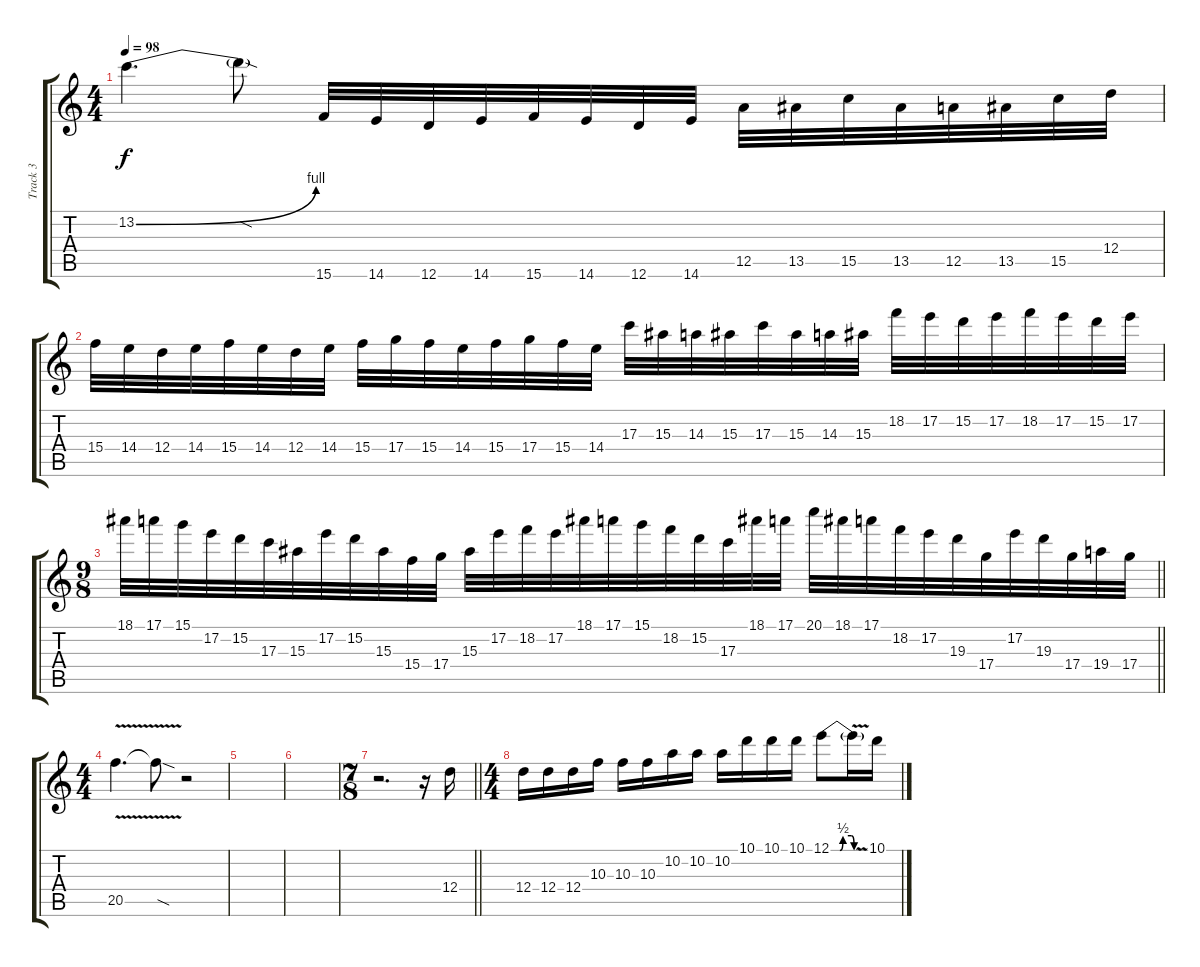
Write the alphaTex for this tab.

\track ("Track 3" "Track 3") {instrument distortionguitar}
\staff {score tabs}
\tuning (E4 B3 G3 D3 A2 D2) {hide}
\ts (4 4)
\tempo 98
\clef g2
\ks c
13.2{be (bend 0 0 60 4)}.4{d dy f} 13.2{sod t}.8 15.6.32 14.6.32 12.6.32 14.6.32 15.6.32 14.6.32 12.6.32 14.6.32 12.5.32 13.5.32 15.5.32 13.5.32 12.5.32 13.5.32 15.5.32 12.4.32 |
15.4.32 14.4.32 12.4.32 14.4.32 15.4.32 14.4.32 12.4.32 14.4.32 15.4.32 17.4.32 15.4.32 14.4.32 15.4.32 17.4.32 15.4.32 14.4.32 17.3.32 15.3.32 14.3.32 15.3.32 17.3.32 15.3.32 14.3.32 15.3.32 18.2.32 17.2.32 15.2.32 17.2.32 18.2.32 17.2.32 15.2.32 17.2.32 |
\ts (9 8)
\barLineRight lightlight
18.1.32 17.1.32 15.1.32 17.2.32 15.2.32 17.3.32 15.3.32 17.2.32 15.2.32 15.3.32 15.4.32 17.4.32 15.3.32 17.2.32 18.2.32 17.2.32 18.1.32 17.1.32 15.1.32 18.2.32 15.2.32 17.3.32 18.1.32 17.1.32 20.1.32 18.1.32 17.1.32 18.2.32 17.2.32 19.3.32 17.4.32 17.2.32 19.3.32 17.4.32 19.4.32 17.4.32 |
\ts (4 4)
20.5{v}.4{d} 20.5{sod t}.8 r.2 |
|
|
\ts (7 8)
\barLineRight lightlight
r.2{d} r.16 12.4.16 |
\ts (4 4)
12.4.16 12.4.16 12.4.16 10.3.16 10.3.16 10.3.16 10.2.16 10.2.16 10.2.16 10.1.16 10.1.16 10.1.16 12.1{be (custom 0 0 23 0 31 2 53 2 60 0)}.8 12.1{v t}.16 10.1.16
